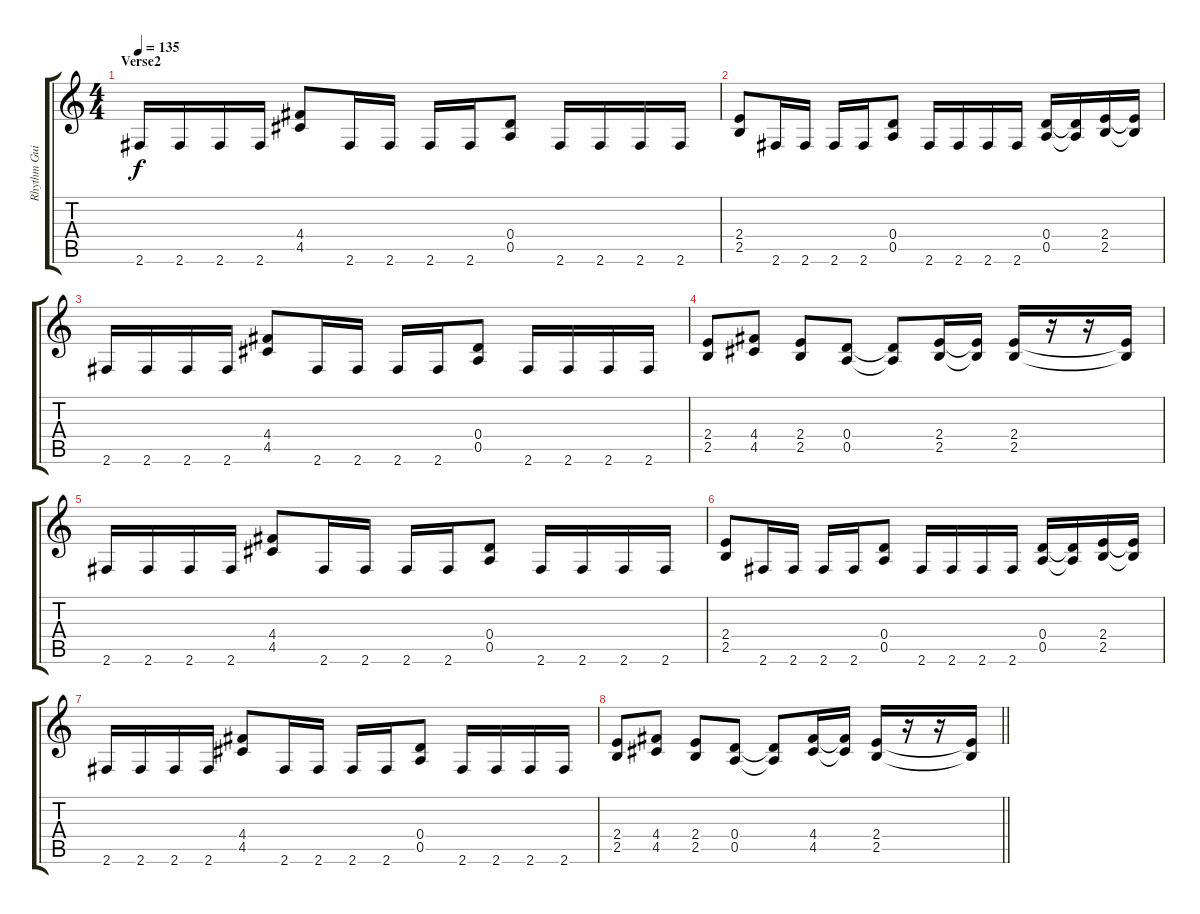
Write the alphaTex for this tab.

\track ("Rhythm Guitar" "Rhythm Gui") {instrument distortionguitar}
\staff {score tabs}
\tuning (E4 B3 G3 D3 A2 E2) {hide}
\ts (4 4)
\section ("" "Verse2")
\tempo 135
\clef g2
\ks c
2.6.16{dy f} 2.6.16 2.6.16 2.6.16 (4.4 4.5).8 2.6.16 2.6.16 2.6.16 2.6.16 (0.4 0.5).8 2.6.16 2.6.16 2.6.16 2.6.16 |
(2.4 2.5).8 2.6.16 2.6.16 2.6.16 2.6.16 (0.4 0.5).8 2.6.16 2.6.16 2.6.16 2.6.16 (0.4 0.5).16 (0.4{t} 0.5{t}).16 (2.4 2.5).16 (2.4{t} 2.5{t}).16 |
2.6.16 2.6.16 2.6.16 2.6.16 (4.4 4.5).8 2.6.16 2.6.16 2.6.16 2.6.16 (0.4 0.5).8 2.6.16 2.6.16 2.6.16 2.6.16 |
(2.4 2.5).8 (4.4 4.5).8 (2.4 2.5).8 (0.4 0.5).8 (0.4{t} 0.5{t}).8 (2.4 2.5).16 (2.4{t} 2.5{t}).16 (2.4 2.5).16 r.16 r.16 (2.4{t} 2.5{t}).16 |
2.6.16 2.6.16 2.6.16 2.6.16 (4.4 4.5).8 2.6.16 2.6.16 2.6.16 2.6.16 (0.4 0.5).8 2.6.16 2.6.16 2.6.16 2.6.16 |
(2.4 2.5).8 2.6.16 2.6.16 2.6.16 2.6.16 (0.4 0.5).8 2.6.16 2.6.16 2.6.16 2.6.16 (0.4 0.5).16 (0.4{t} 0.5{t}).16 (2.4 2.5).16 (2.4{t} 2.5{t}).16 |
2.6.16 2.6.16 2.6.16 2.6.16 (4.4 4.5).8 2.6.16 2.6.16 2.6.16 2.6.16 (0.4 0.5).8 2.6.16 2.6.16 2.6.16 2.6.16 |
\barLineRight lightlight
(2.4 2.5).8 (4.4 4.5).8 (2.4 2.5).8 (0.4 0.5).8 (0.4{t} 0.5{t}).8 (4.4 4.5).16 (4.4{t} 4.5{t}).16 (2.4 2.5).16 r.16 r.16 (2.4{t} 2.5{t}).16
